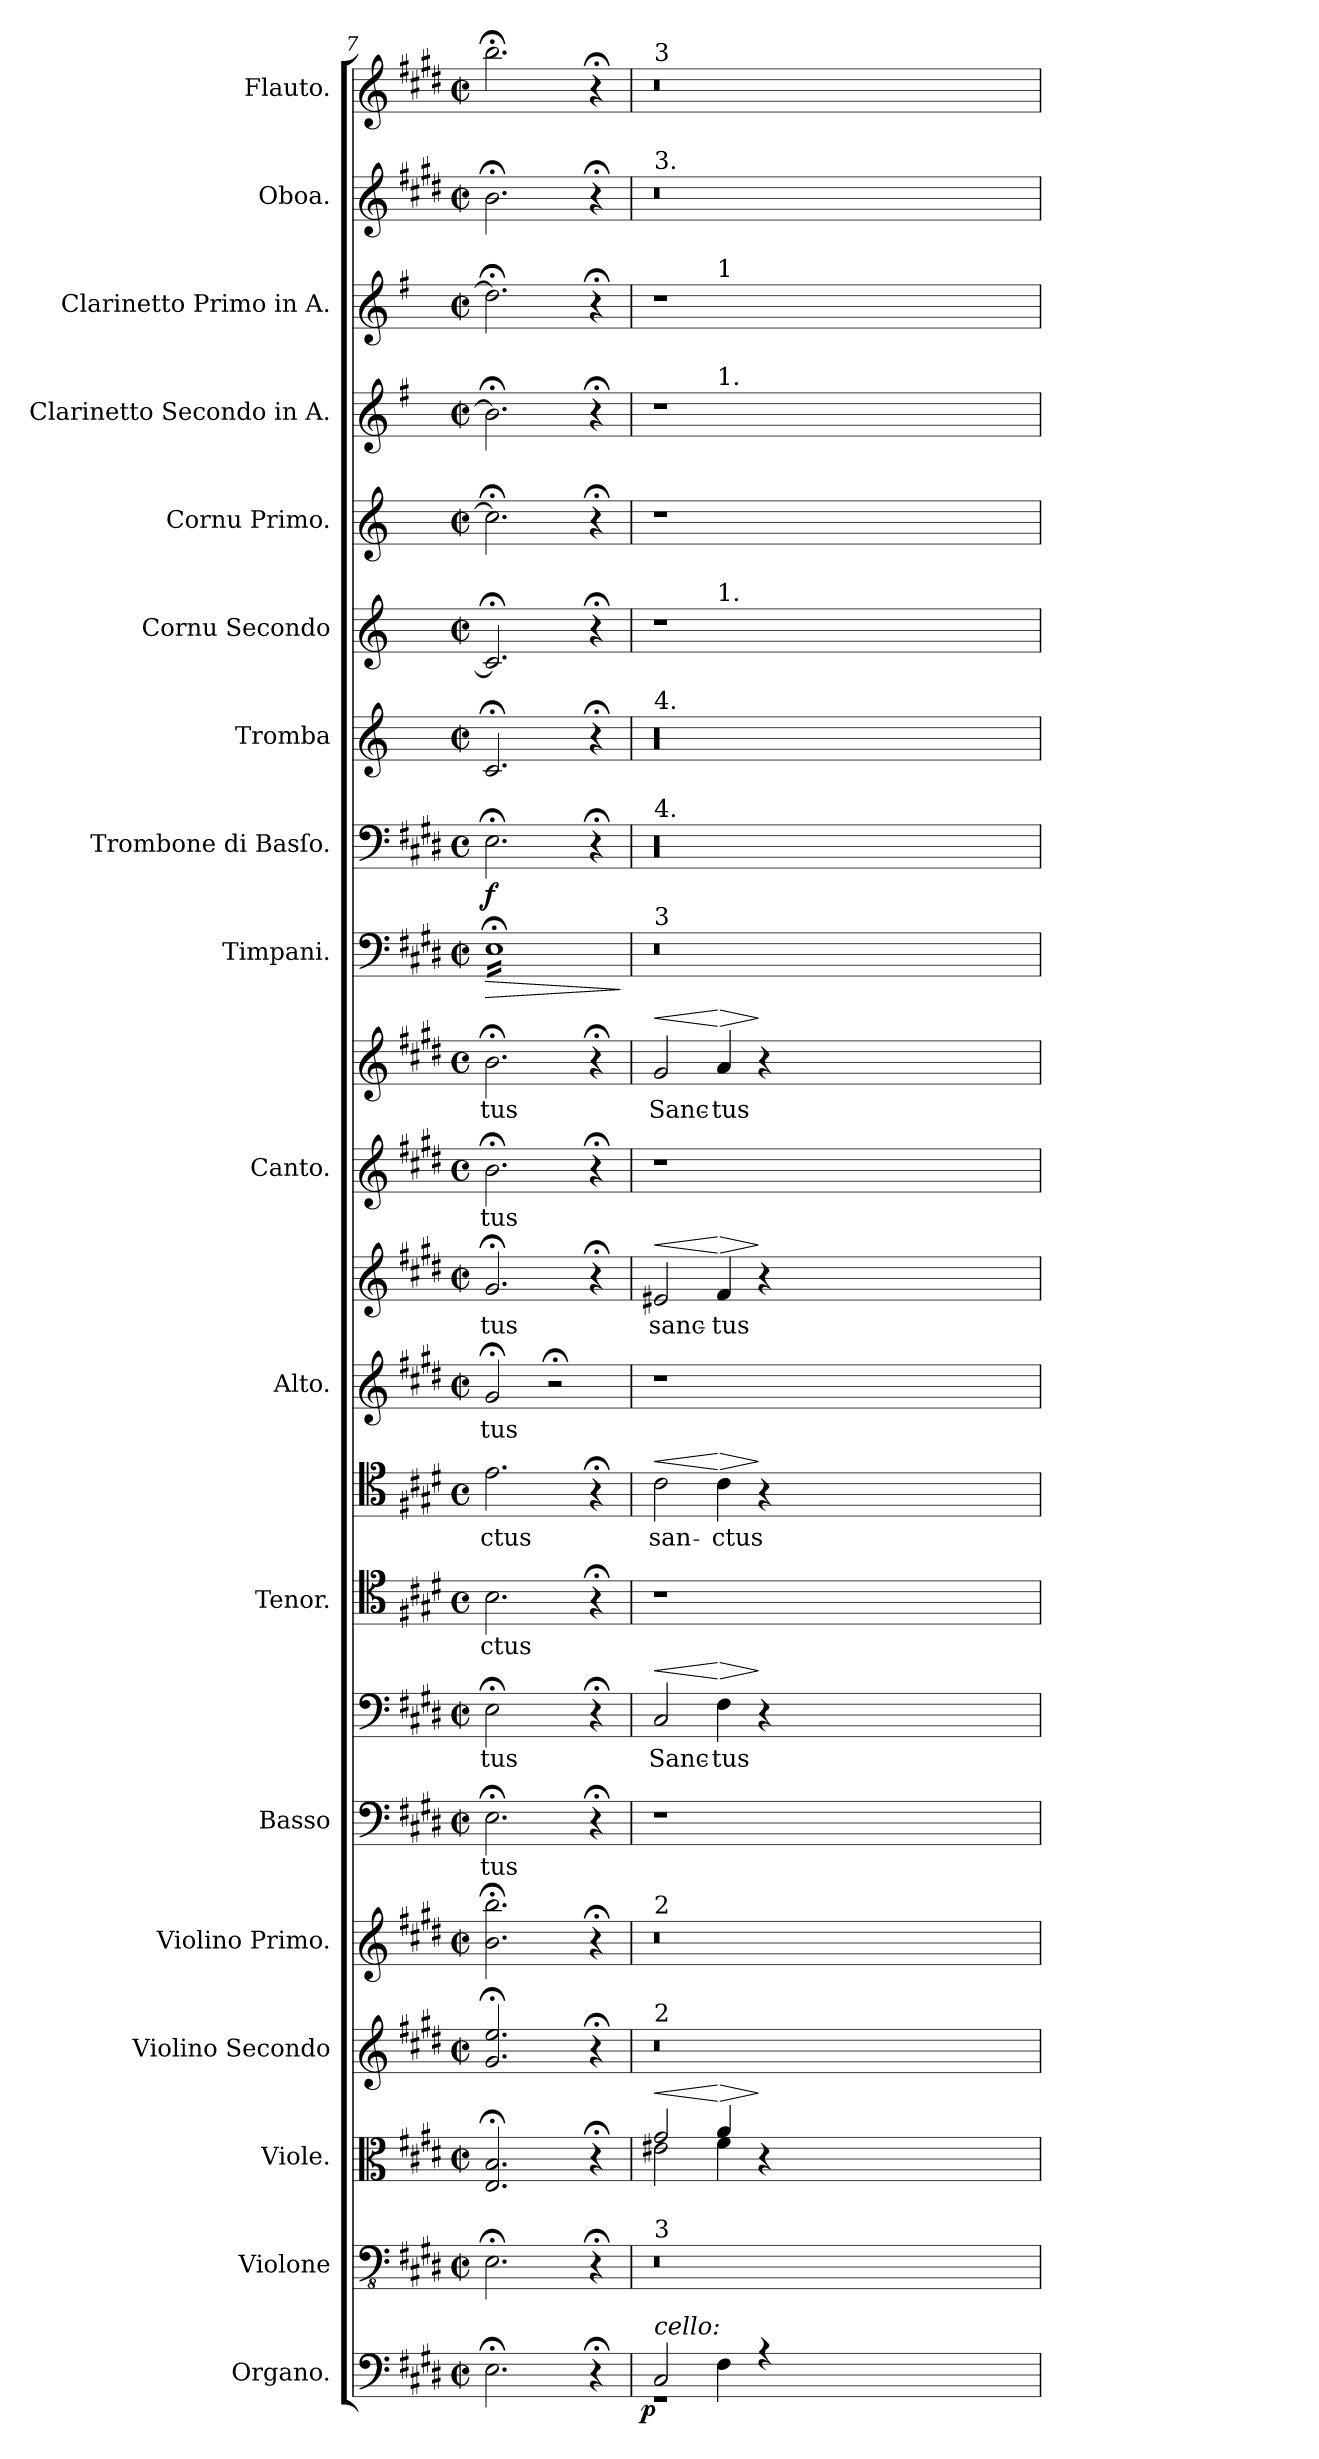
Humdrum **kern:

**kern	**dynam	**kern	**kern	**dynam	**kern	**kern	**kern	**text	**kern	**text	**dynam	**kern	**text	**kern	**text	**dynam	**kern	**text	**kern	**text	**dynam	**kern	**text	**kern	**text	**dynam	**kern	**dynam	**kern	**dynam	**kern	**dynam	**kern	**kern	**kern	**kern	**kern	**kern
*part22	*part22	*part21	*part20	*part20	*part19	*part18	*part17	*part17	*part16	*part16	*part16	*part15	*part15	*part14	*part14	*part14	*part13	*part13	*part12	*part12	*part12	*part11	*part11	*part10	*part10	*part10	*part9	*part9	*part8	*part8	*part7	*part7	*part6	*part5	*part4	*part3	*part2	*part1
*staff22	*staff22	*staff21	*staff20	*staff20	*staff19	*staff18	*staff17	*staff17	*staff16	*staff16	*staff16	*staff15	*staff15	*staff14	*staff14	*staff14	*staff13	*staff13	*staff12	*staff12	*staff12	*staff11	*staff11	*staff10	*staff10	*staff10	*staff9	*staff9	*staff8	*staff8	*staff7	*staff7	*staff6	*staff5	*staff4	*staff3	*staff2	*staff1
*I"Organo.	*	*I"Violone	*I"Viole.	*	*I"Violino Secondo	*I"Violino Primo.	*I"Basso	*	*	*	*	*I"Tenor.	*	*	*	*	*I"Alto.	*	*	*	*	*I"Canto.	*	*	*	*	*I"Timpani.	*	*I"Trombone di Basſo.	*	*I"Tromba	*	*I"Cornu Secondo	*I"Cornu Primo.	*I"Clarinetto Secondo in A.	*I"Clarinetto Primo in A.	*I"Oboa.	*I"Flauto.
*I'org	*	*I'vlne	*	*	*I'vl 2	*I'vl 1	*I'B	*	*	*	*	*I'T	*	*	*	*	*I'A	*	*	*	*	*I'C	*	*	*	*	*I'timp	*	*	*	*I'tr	*	*I'cor 2	*I'cor 1	*I'cl 2 in A	*I'cl 1 in A	*I'ob	*I'fl
*clefF4	*	*clefFv4	*clefC3	*	*clefG2	*clefG2	*clefF4	*	*clefF4	*	*	*clefC4	*	*clefC4	*	*	*clefG2	*	*clefG2	*	*	*clefG2	*	*clefG2	*	*	*clefF4	*	*clefF4	*	*clefG2	*	*clefG2	*clefG2	*clefG2	*clefG2	*clefG2	*clefG2
*	*	*	*	*	*	*	*	*	*	*	*	*	*	*	*	*	*	*	*	*	*	*	*	*	*	*	*	*	*	*	*ITrd-2c-4	*	*ITrd5c8	*ITrd5c8	*ITrd2c3	*ITrd2c3	*	*
*k[f#c#g#d#]	*	*k[f#c#g#d#]	*k[f#c#g#d#]	*	*k[f#c#g#d#]	*k[f#c#g#d#]	*k[f#c#g#d#]	*	*k[f#c#g#d#]	*	*	*k[f#c#g#d#]	*	*k[f#c#g#d#]	*	*	*k[f#c#g#d#]	*	*k[f#c#g#d#]	*	*	*k[f#c#g#d#]	*	*k[f#c#g#d#]	*	*	*k[f#c#g#d#]	*	*k[f#c#g#d#]	*	*k[f#c#g#d#]	*	*k[f#c#g#d#]	*k[f#c#g#d#]	*k[f#c#g#d#]	*k[f#c#g#d#]	*k[f#c#g#d#]	*k[f#c#g#d#]
*M2/2	*	*M2/2	*M2/2	*	*M2/2	*M2/2	*M2/2	*	*M2/2	*	*	*M2/2	*	*M2/2	*	*	*M2/2	*	*M2/2	*	*	*M2/2	*	*M2/2	*	*	*M2/2	*	*M2/2	*	*M2/2	*	*M2/2	*M2/2	*M2/2	*M2/2	*M2/2	*M2/2
*met(c|)	*	*met(c|)	*met(c|)	*	*met(c|)	*met(c|)	*met(c|)	*	*met(c|)	*	*	*met(c)	*	*met(c)	*	*	*met(c|)	*	*met(c|)	*	*	*met(c)	*	*met(c)	*	*	*met(c|)	*	*met(c)	*	*met(c|)	*	*met(c|)	*met(c|)	*met(c|)	*met(c|)	*met(c|)	*met(c|)
=7	=7	=7	=7	=7	=7	=7	=7	=7	=7	=7	=7	=7	=7	=7	=7	=7	=7	=7	=7	=7	=7	=7	=7	=7	=7	=7	=7	=7	=7	=7	=7	=7	=7	=7	=7	=7	=7	=7
!	!	!	!	!	!	!	!	!	!LO:N:vis=2	!	!	!	!	!	!	!	!	!	!	!	!	!	!	!	!	!	!	!LO:HP:b	!	!	!	!LO:DY:b:rj	!	!	!	!	!	!
*	*	*	*	*	*	*	*	*	*	*	*	*	*	*	*	*	*	*	*	*	*	*	*	*	*	*	*tremolo	*	*	*	*	*	*	*	*	*	*	*
2.E;<\	.	2.EE;<\	2.E;</ 2.B;</	.	2.g#;</ 2.ee;</	2.b;<\ 2.bb;<\	2.E;<\	-tus	2.E;<\	-tus	.	2.B\	-ctus	2.e\	-ctus	.	2g#;</	-tus	2.g#;</	-tus	.	2.b;<\	-tus	2.b;<\	-tus	.	16E;<LL	>	2.E;<\	f	2.e;</	sf&colon;	2.E;</]	2.e;<\]	2.g#;<\]	2.b;<\]	2.b;<\	2.bb;<\
.	.	.	.	.	.	.	.	.	.	.	.	.	.	.	.	.	.	.	.	.	.	.	.	.	.	.	16E;<	.	.	.	.	.	.	.	.	.	.	.
.	.	.	.	.	.	.	.	.	.	.	.	.	.	.	.	.	.	.	.	.	.	.	.	.	.	.	16E;<	.	.	.	.	.	.	.	.	.	.	.
.	.	.	.	.	.	.	.	.	.	.	.	.	.	.	.	.	.	.	.	.	.	.	.	.	.	.	16E;<	.	.	.	.	.	.	.	.	.	.	.
.	.	.	.	.	.	.	.	.	.	.	.	.	.	.	.	.	.	.	.	.	.	.	.	.	.	.	16E;<	.	.	.	.	.	.	.	.	.	.	.
.	.	.	.	.	.	.	.	.	.	.	.	.	.	.	.	.	.	.	.	.	.	.	.	.	.	.	16E;<	.	.	.	.	.	.	.	.	.	.	.
.	.	.	.	.	.	.	.	.	.	.	.	.	.	.	.	.	.	.	.	.	.	.	.	.	.	.	16E;<	.	.	.	.	.	.	.	.	.	.	.
.	.	.	.	.	.	.	.	.	.	.	.	.	.	.	.	.	.	.	.	.	.	.	.	.	.	.	16E;<	.	.	.	.	.	.	.	.	.	.	.
.	.	.	.	.	.	.	.	.	.	.	.	.	.	.	.	.	2r;<	.	.	.	.	.	.	.	.	.	16E;<	.	.	.	.	.	.	.	.	.	.	.
.	.	.	.	.	.	.	.	.	.	.	.	.	.	.	.	.	.	.	.	.	.	.	.	.	.	.	16E;<	.	.	.	.	.	.	.	.	.	.	.
.	.	.	.	.	.	.	.	.	.	.	.	.	.	.	.	.	.	.	.	.	.	.	.	.	.	.	16E;<	.	.	.	.	.	.	.	.	.	.	.
.	.	.	.	.	.	.	.	.	.	.	.	.	.	.	.	.	.	.	.	.	.	.	.	.	.	.	16E;<	.	.	.	.	.	.	.	.	.	.	.
4r;<	.	4r;<	4r;<	.	4r;<	4r;<	4r;<	.	4r;<	.	.	4r;<	.	4r;<	.	.	.	.	4r;<	.	.	4r;<	.	4r;<	.	.	16E;<	.	4r;<	.	4r;<	.	4r;<	4r;<	4r;<	4r;<	4r;<	4r;<
.	.	.	.	.	.	.	.	.	.	.	.	.	.	.	.	.	.	.	.	.	.	.	.	.	.	.	16E;<	.	.	.	.	.	.	.	.	.	.	.
.	.	.	.	.	.	.	.	.	.	.	.	.	.	.	.	.	.	.	.	.	.	.	.	.	.	.	16E;<	.	.	.	.	.	.	.	.	.	.	.
.	.	.	.	.	.	.	.	.	.	.	.	.	.	.	.	.	.	.	.	.	.	.	.	.	.	.	16E;<JJ	.	.	.	.	.	.	.	.	.	.	.
*	*	*	*	*	*	*	*	*	*	*	*	*	*	*	*	*	*	*	*	*	*	*	*	*	*	*	*Xtremolo	*	*	*	*	*	*	*	*	*	*	*
.	.	.	.	.	.	.	.	.	.	.	.	.	.	.	.	.	.	.	.	.	.	.	.	.	.	.	.	]	.	.	.	.	.	.	.	.	.	.
=8	=8	=8	=8	=8	=8	=8	=8	=8	=8	=8	=8	=8	=8	=8	=8	=8	=8	=8	=8	=8	=8	=8	=8	=8	=8	=8	=8	=8	=8	=8	=8	=8	=8	=8	=8	=8	=8	=8
*^	*	*	*^	*	*	*	*	*	*	*	*	*	*	*	*	*	*	*	*	*	*	*	*	*	*	*	*	*	*	*	*	*	*	*	*	*	*	*
!	!	!	!	!	!	!	!	!	!	!	!	!	!	!	!	!	!	!	!	!	!	!	!	!	!	!	!	!	!	!	!	!	!	!	!	!	!	!	!	!LO:TX:a:t=3
!	!	!	!	!	!	!	!	!	!	!	!	!	!	!	!	!	!	!	!	!	!	!	!	!	!	!	!	!	!	!	!	!	!	!	!	!	!	!	!LO:TX:a:t=3.	!
!	!	!	!	!	!	!	!	!	!	!	!	!	!	!	!	!	!	!	!	!	!	!	!	!	!	!	!	!	!	!	!	!	!LO:TX:a:t=4.	!	!	!	!	!	!	!
!	!	!	!	!	!	!	!	!	!	!	!	!	!	!	!	!	!	!	!	!	!	!	!	!	!	!	!	!	!	!	!LO:TX:a:t=4.	!	!	!	!	!	!	!	!	!
!	!	!	!	!	!	!	!	!	!	!	!	!	!	!	!	!	!	!	!	!	!	!	!	!	!	!	!	!	!LO:TX:a:t=3	!	!	!	!	!	!	!	!	!	!	!
!	!	!	!	!	!	!	!	!LO:TX:a:t=2	!	!	!	!	!	!	!	!	!	!	!	!	!	!	!	!	!	!	!	!	!	!	!	!	!	!	!	!	!	!	!	!
!	!	!	!	!	!	!	!LO:TX:a:t=2	!	!	!	!	!	!	!	!	!	!	!	!	!	!	!	!	!	!	!	!	!	!	!	!	!	!	!	!	!	!	!	!	!
!	!	!	!LO:TX:a:t=3	!	!	!	!	!	!	!	!	!	!	!	!	!	!	!	!	!	!	!	!	!	!	!	!	!	!	!	!	!	!	!	!	!	!	!	!	!
!LO:TX:a:i:t=cello&colon;	!	!	!	!	!	!	!	!	!	!	!	!	!	!	!	!	!	!	!	!	!	!	!	!	!	!	!	!	!	!	!	!	!	!	!	!	!	!	!	!
!	!	!LO:DY:b:rj	!	!	!	!LO:HP:a	!	!	!	!	!	!	!LO:HP:a	!	!	!	!	!LO:HP:a	!	!	!	!	!LO:HP:a	!	!	!	!	!LO:HP:a	!	!	!	!	!	!	!	!	!	!	!	!
!	!	!	!	!	!	!	!	!	!	!	!	!	!	!	!	!	!	!	!	!	!	!	!	!	!	!	!	!LO:DY:n=1:b:rj	!	!	!	!	!	!	!	!	!	!	!	!
*	*	*	*	*	*	*	*	*	*	*	*	*	*	*	*	*	*	*	*	*	*	*	*	*	*	*	*	*	*	*	*	*	*	*	*^	*	*^	*^	*	*
2C#/	1rGG	p	0r	2g#/	2e#X\	<	0r	0r	1r	.	2C#/	Sanc-	<	1r	.	2c#\	san-	<	1r	.	2e#X/	sanc-	<	1r	.	2g#/	Sanc-	< p&colon;	0r	.	00r	.	00r	.	1r	2ryy	1r	1r	2ryy	1r	2ryy	0r	0r
!	!	!	!	!	!	!	!	!	!	!	!	!	!	!	!	!	!	!	!	!	!	!	!	!	!	!	!	!	!	!	!	!	!	!	!	!	!	!	!	!	!LO:TX:a:t=1	!	!
!	!	!	!	!	!	!	!	!	!	!	!	!	!	!	!	!	!	!	!	!	!	!	!	!	!	!	!	!	!	!	!	!	!	!	!	!	!	!	!LO:TX:a:t=1.	!	!	!	!
!	!	!	!	!	!	!	!	!	!	!	!	!	!	!	!	!	!	!	!	!	!	!	!	!	!	!	!	!	!	!	!	!	!	!	!	!LO:TX:a:t=1.	!	!	!	!	!	!	!
!	!	!	!	!	!	!LO:HP:n=1:a	!	!	!	!	!	!	!LO:HP:n=1:a	!	!	!	!	!LO:HP:n=1:a	!	!	!	!	!LO:HP:n=1:a	!	!	!	!	!LO:HP:n=1:a	!	!	!	!	!	!	!	!	!	!	!	!	!	!	!
4F#\	.	.	.	4a/	4f#\	[ >	.	.	.	.	4F#\	-tus	[ >	.	.	4c#\	-ctus	[ >	.	.	4f#/	-tus	[ >	.	.	4a/	-tus	[ >	.	.	.	.	.	.	.	2%7ryy	.	.	2%7ryy	.	2%7ryy	.	.
4r	.	.	.	4r	4ryy	]	.	.	.	.	4r	.	]	.	.	4r	.	]	.	.	4r	.	]	.	.	4r	.	]	.	.	.	.	.	.	.	.	.	.	.	.	.	.	.
0.ryy	0.ryy	.	.	0.ryy	0.ryy	.	.	.	0.ryy	.	0.ryy	.	.	0.ryy	.	0.ryy	.	.	0.ryy	.	0.ryy	.	.	0.ryy	.	0.ryy	.	.	.	.	.	.	.	.	0.ryy	.	0.ryy	0.ryy	.	0.ryy	.	.	.
.	.	.	0ryy	.	.	.	0ryy	0ryy	.	.	.	.	.	.	.	.	.	.	.	.	.	.	.	.	.	.	.	.	0ryy	.	.	.	.	.	.	.	.	.	.	.	.	0ryy	0ryy
*	*	*	*	*	*	*	*	*	*	*	*	*	*	*	*	*	*	*	*	*	*	*	*	*	*	*	*	*	*	*	*	*	*	*	*	*	*	*v	*v	*	*	*	*
*v	*v	*	*	*v	*v	*	*	*	*	*	*	*	*	*	*	*	*	*	*	*	*	*	*	*	*	*	*	*	*	*	*	*	*	*	*v	*v	*	*	*v	*v	*	*
=	=	=	=	=	=	=	=	=	=	=	=	=	=	=	=	=	=	=	=	=	=	=	=	=	=	=	=	=	=	=	=	=	=	=	=	=	=	=
*-	*-	*-	*-	*-	*-	*-	*-	*-	*-	*-	*-	*-	*-	*-	*-	*-	*-	*-	*-	*-	*-	*-	*-	*-	*-	*-	*-	*-	*-	*-	*-	*-	*-	*-	*-	*-	*-	*-
